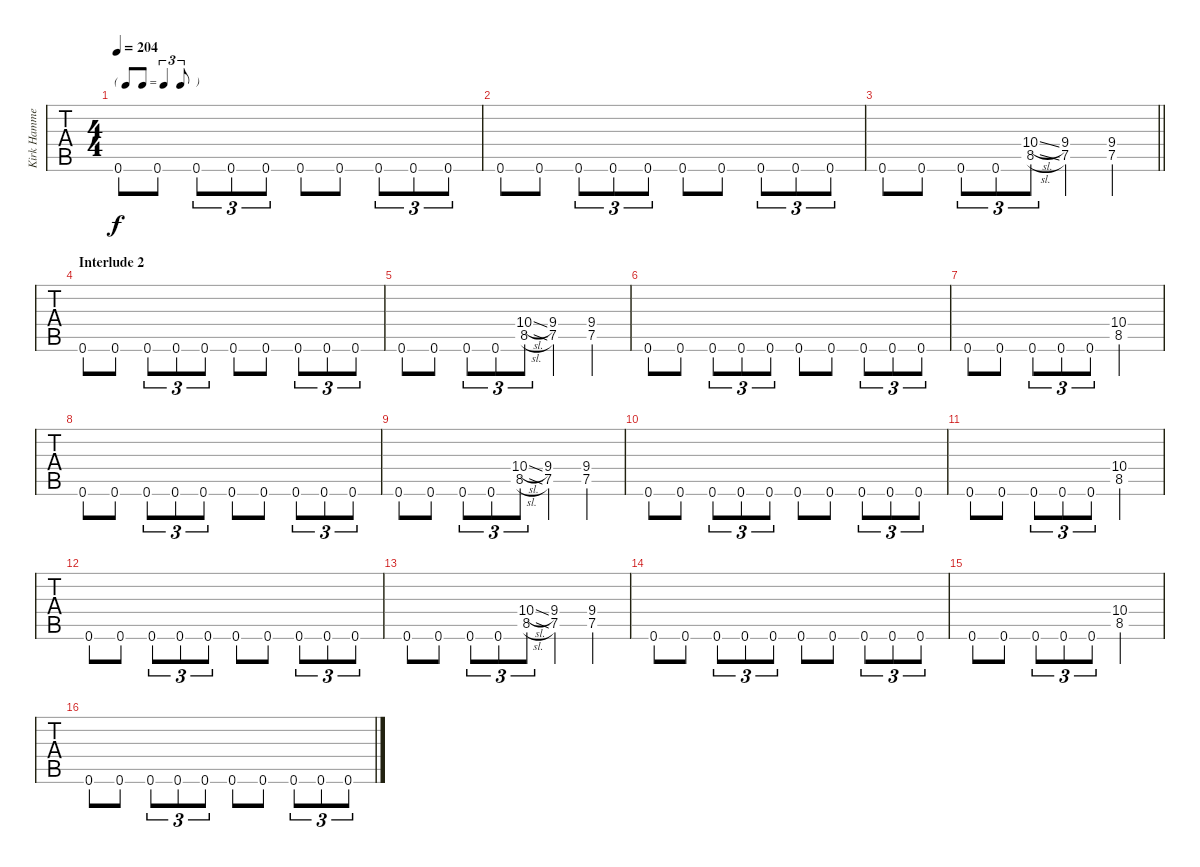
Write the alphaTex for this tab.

\track ("Kirk Hammett" "Kirk Hamme") {instrument distortionguitar}
\staff {tabs}
\tuning (E4 B3 G3 D3 A2 E2) {hide}
\ts (4 4)
\tf triplet8th
\tempo 204
\clef g2
\ks c
0.6.8{dy f} 0.6.8 0.6.8{tu (3 2)} 0.6.8{tu (3 2)} 0.6.8{tu (3 2)} 0.6.8 0.6.8 0.6.8{tu (3 2)} 0.6.8{tu (3 2)} 0.6.8{tu (3 2)} |
0.6.8 0.6.8 0.6.8{tu (3 2)} 0.6.8{tu (3 2)} 0.6.8{tu (3 2)} 0.6.8 0.6.8 0.6.8{tu (3 2)} 0.6.8{tu (3 2)} 0.6.8{tu (3 2)} |
\barLineRight lightlight
0.6.8 0.6.8 0.6.8{tu (3 2)} 0.6.8{tu (3 2)} (10.4{sl} 8.5{sl}).8{tu (3 2)} (9.4 7.5).4 (9.4 7.5).4 |
\section ("" "Interlude 2")
0.6.8 0.6.8 0.6.8{tu (3 2)} 0.6.8{tu (3 2)} 0.6.8{tu (3 2)} 0.6.8 0.6.8 0.6.8{tu (3 2)} 0.6.8{tu (3 2)} 0.6.8{tu (3 2)} |
0.6.8 0.6.8 0.6.8{tu (3 2)} 0.6.8{tu (3 2)} (10.4{sl} 8.5{sl}).8{tu (3 2)} (9.4 7.5).4 (9.4 7.5).4 |
0.6.8 0.6.8 0.6.8{tu (3 2)} 0.6.8{tu (3 2)} 0.6.8{tu (3 2)} 0.6.8 0.6.8 0.6.8{tu (3 2)} 0.6.8{tu (3 2)} 0.6.8{tu (3 2)} |
0.6.8 0.6.8 0.6.8{tu (3 2)} 0.6.8{tu (3 2)} 0.6.8{tu (3 2)} (10.4 8.5).2 |
0.6.8 0.6.8 0.6.8{tu (3 2)} 0.6.8{tu (3 2)} 0.6.8{tu (3 2)} 0.6.8 0.6.8 0.6.8{tu (3 2)} 0.6.8{tu (3 2)} 0.6.8{tu (3 2)} |
0.6.8 0.6.8 0.6.8{tu (3 2)} 0.6.8{tu (3 2)} (10.4{sl} 8.5{sl}).8{tu (3 2)} (9.4 7.5).4 (9.4 7.5).4 |
0.6.8 0.6.8 0.6.8{tu (3 2)} 0.6.8{tu (3 2)} 0.6.8{tu (3 2)} 0.6.8 0.6.8 0.6.8{tu (3 2)} 0.6.8{tu (3 2)} 0.6.8{tu (3 2)} |
0.6.8 0.6.8 0.6.8{tu (3 2)} 0.6.8{tu (3 2)} 0.6.8{tu (3 2)} (10.4 8.5).2 |
0.6.8 0.6.8 0.6.8{tu (3 2)} 0.6.8{tu (3 2)} 0.6.8{tu (3 2)} 0.6.8 0.6.8 0.6.8{tu (3 2)} 0.6.8{tu (3 2)} 0.6.8{tu (3 2)} |
0.6.8 0.6.8 0.6.8{tu (3 2)} 0.6.8{tu (3 2)} (10.4{sl} 8.5{sl}).8{tu (3 2)} (9.4 7.5).4 (9.4 7.5).4 |
0.6.8 0.6.8 0.6.8{tu (3 2)} 0.6.8{tu (3 2)} 0.6.8{tu (3 2)} 0.6.8 0.6.8 0.6.8{tu (3 2)} 0.6.8{tu (3 2)} 0.6.8{tu (3 2)} |
0.6.8 0.6.8 0.6.8{tu (3 2)} 0.6.8{tu (3 2)} 0.6.8{tu (3 2)} (10.4 8.5).2 |
0.6.8 0.6.8 0.6.8{tu (3 2)} 0.6.8{tu (3 2)} 0.6.8{tu (3 2)} 0.6.8 0.6.8 0.6.8{tu (3 2)} 0.6.8{tu (3 2)} 0.6.8{tu (3 2)}
